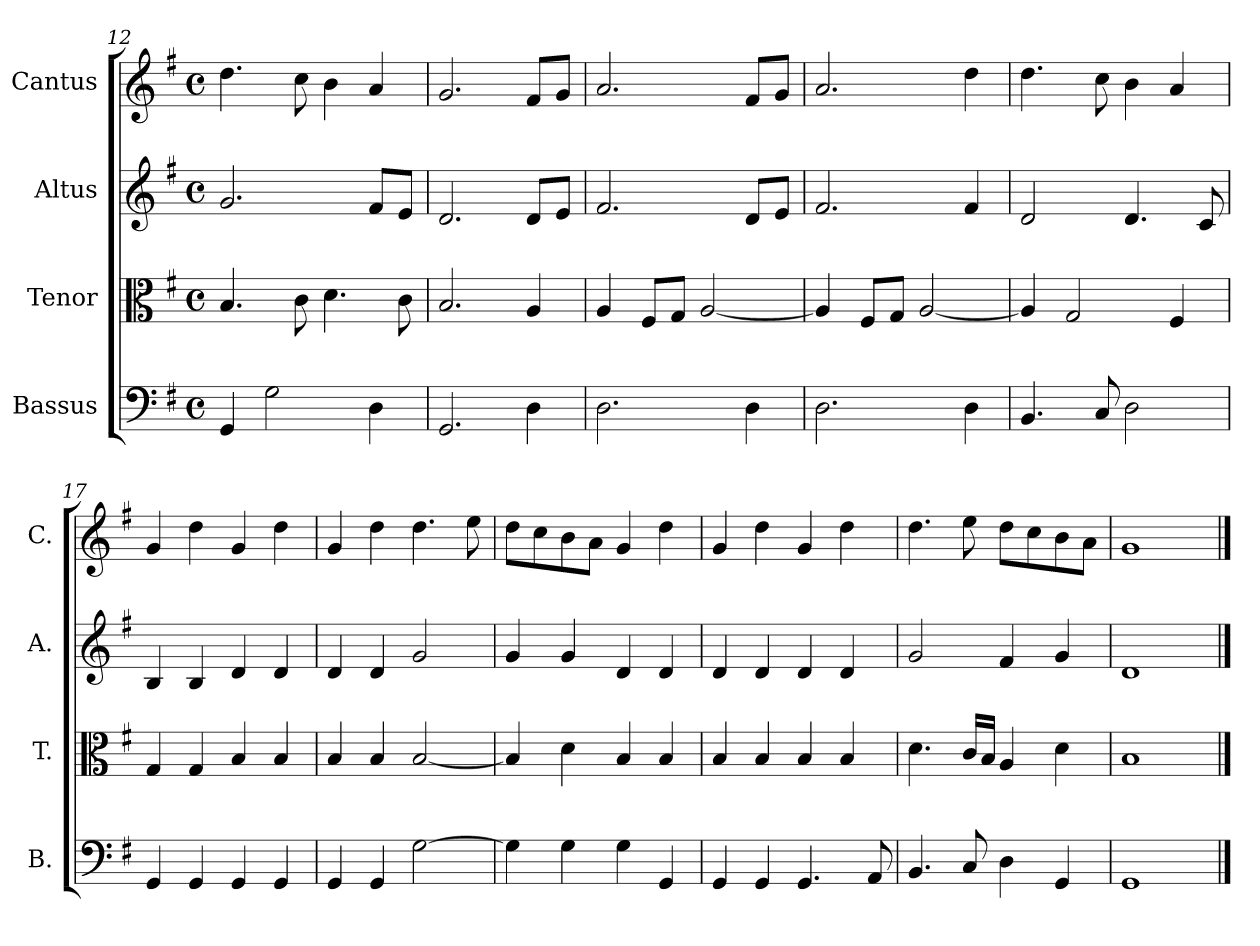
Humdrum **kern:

**kern	**kern	**kern	**kern
*part4	*part3	*part2	*part1
*staff4	*staff3	*staff2	*staff1
*I"Bassus	*I"Tenor	*I"Altus	*I"Cantus
*I'B.	*I'T.	*I'A.	*I'C.
!!LO:LB:g=z
*clefF4	*clefC3	*clefG2	*clefG2
*k[f#]	*k[f#]	*k[f#]	*k[f#]
*G:	*G:	*G:	*G:
*M4/4	*M4/4	*M4/4	*M4/4
*met(c)	*met(c)	*met(c)	*met(c)
=12	=12	=12	=12
4GG/	4.B/	2.g/	4.dd\
2G\	.	.	.
.	8c\	.	8cc\
.	4.d\	.	4b\
4D\	.	8f#/L	4a/
.	8c\	8e/J	.
=13	=13	=13	=13
2.GG/	2.B/	2.d/	2.g/
4D\	4A/	8d/L	8f#/L
.	.	8e/J	8g/J
=14	=14	=14	=14
2.D\	4A/	2.f#/	2.a/
.	8F#/L	.	.
.	8G/J	.	.
.	[2A/	.	.
4D\	.	8d/L	8f#/L
.	.	8e/J	8g/J
=15	=15	=15	=15
2.D\	4A/]	2.f#/	2.a/
.	8F#/L	.	.
.	8G/J	.	.
.	[2A/	.	.
4D\	.	4f#/	4dd\
=16	=16	=16	=16
4.BB/	4A/]	2d/	4.dd\
.	2G/	.	.
8C/	.	.	8cc\
2D\	.	4.d/	4b\
.	4F#/	.	4a/
.	.	8c/	.
=17	=17	=17	=17
4GG/	4G/	4B/	4g/
4GG/	4G/	4B/	4dd\
4GG/	4B/	4d/	4g/
4GG/	4B/	4d/	4dd\
=18	=18	=18	=18
4GG/	4B/	4d/	4g/
4GG/	4B/	4d/	4dd\
[2G\	[2B/	2g/	4.dd\
.	.	.	8ee\
=19	=19	=19	=19
4G\]	4B/]	4g/	8dd\L
.	.	.	8cc\
4G\	4d\	4g/	8b\
.	.	.	8a\J
4G\	4B/	4d/	4g/
4GG/	4B/	4d/	4dd\
=20	=20	=20	=20
4GG/	4B/	4d/	4g/
4GG/	4B/	4d/	4dd\
4.GG/	4B/	4d/	4g/
.	4B/	4d/	4dd\
8AA/	.	.	.
=21	=21	=21	=21
4.BB/	4.d\	2g/	4.dd\
8C/	16c/LL	.	8ee\
.	16B/JJ	.	.
4D\	4A/	4f#/	8dd\L
.	.	.	8cc\
4GG/	4d\	4g/	8b\
.	.	.	8a\J
=22	=22	=22	=22
1GG/	1B/	1d/	1g/
==	==	==	==
*-	*-	*-	*-
